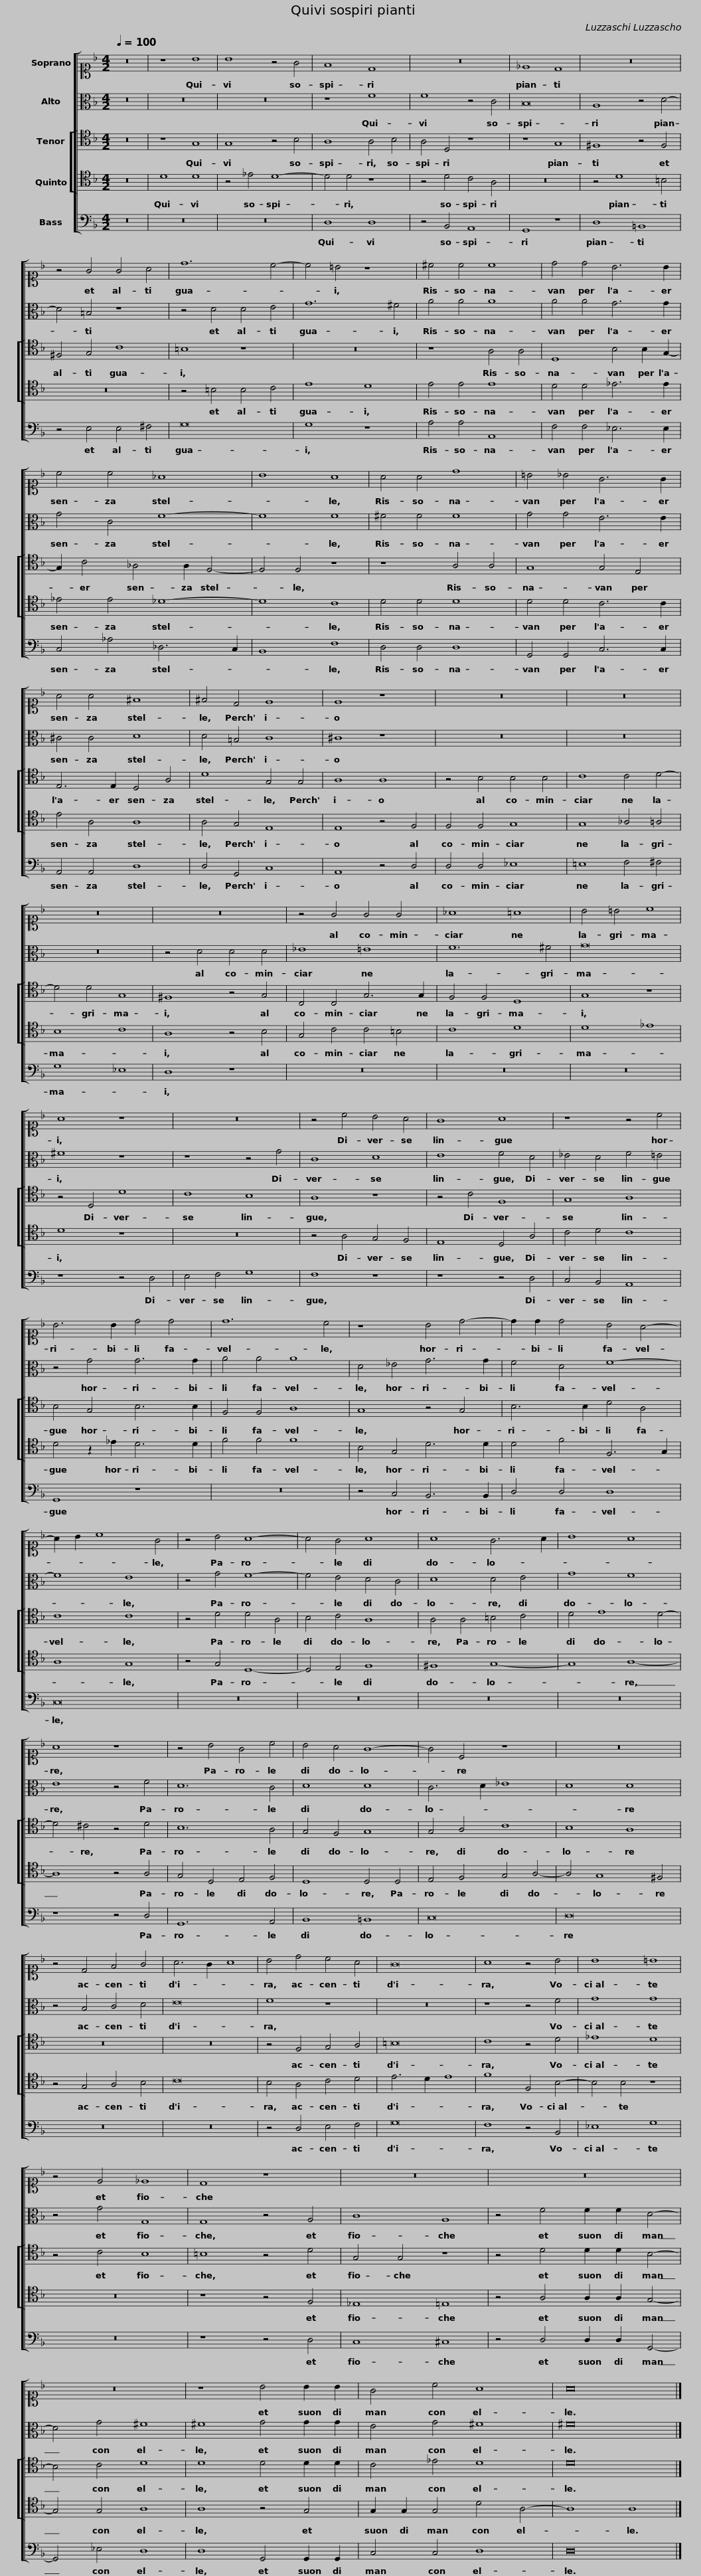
X:1
%%score [ 1 2 [ 3 4 ] 5 ]
L:1/8
Q:1/4=100
M:4/2
I:linebreak $
K:F
V:1 alto1
V:2 alto
V:3 tenor
V:4 tenor
V:5 bass
V:1
 z16 | z8 B8 | B8 z4 G4 | F8 D8 |$ z16 | %5
 _E8 D8 | z16 | z4 G4 G4 A4 |$ d12 c4- | c4 =B4 z8 | %10
 ^c4 c4 c8 | d4 d4 B6 B2 |$ c4 c4 _A8 | B8 A8 | A4 A4 d8 | %15
 =B4 _B4 G6 G2 |$ A4 A4 ^F8 | ^F4 D4 E8 | E8 z8 | z16 |$ %20
 z16 | z16 | z16 | z4 G4 G4 G4 |$ _A8 =A8 | %25
 B4 =B4 c8 | A8 z8 | z16 |$ z4 c4 B4 A4 | G8 A8 | %30
 z8 z4 c4 | B6 B2 d4 d4 |$ d12 c4 | z8 B4 d4- | d2 d2 d4 B4 A4- | %35
 A2 B2 c8 G4 |$ z4 B4 A8- | A4 G4 A8 | A8 G6 A2 | B8 A8 |$ %40
 A8 z8 | z4 B4 G4 c4 | B4 A4 G8- | G4 C4 z8 |$ z16 | %45
 z4 D4 F4 G4 | A6 G2 A8 | B4 d4 c4 A4 |$ G16 | A8 z4 B4 | %50
 B8 =B8 | z4 E4 _E8 |$ D8 z8 | z16 | z16 | %55
 z16 |$ z8 B4 B2 B2 | G4 c4 A8 | A16 |] %59
V:2
 z16 | z16 | z16 | z8 F8 |$ F8 z4 C4 | %5
 B,16 | A,8 z4 D4- | D4 =B,4 z8 |$ z4 D4 D4 E4 | G12 ^F4 | %10
 A4 A4 A8 | A4 A4 G6 G2 |$ G4 C4 F8- | F8 F8 | ^F4 F4 F8 | %15
 G4 G4 E6 E2 |$ ^C4 C4 D8 | D4 =B,4 C8 | ^C8 z8 | z16 |$ %20
 z16 | z16 | z4 D4 D4 D4 | _E8 =E8 |$ F12 ^F4 | %25
 G16 | ^F8 z8 | z8 z4 G4 |$ C8 D8 | E8 F4 D4 | %30
 _E4 D4 F4 =E4 | z4 G4 G6 G2 |$ A4 A4 A8 | D4 _E4 G6 G2 | F4 D4 F8- | %35
 F8 E8 |$ z4 G4 F8- | F4 E4 D4 C4 | D8 D4 E4 | G8 F8 |$ %40
 E8 z4 F4 | D12 C4 | D8 D8 | C6 D2 _E8 |$ D8 D8 | %45
 z4 B,4 C4 D4 | E16 | F8 z8 |$ z16 | z8 z4 F4 | %50
 G8 G8 | z4 G4 G,8 |$ G,8 z4 A,4 | C8 A,8 | z4 F4 F2 F2 D4- | %55
 D4 G4 ^F8 |$ ^F8 G4 G2 G2 | E4 G4 ^F8 | ^F16 |] %59
V:3
 z16 | z8 G,8 | G,8 z4 B,4 | A,8 A,4 B,4 |$ A,4 D,4 z8 | %5
 z8 G,8 | ^F,8 z4 F,4 | ^F,4 G,4 C8 |$ =B,8 z8 | z16 | %10
 z8 A,4 A,4 | D,8 B,4 B,2 G,2- |$ G,2 C4 _A,4 A,2 F,4- | F,4 F,4 z8 | z8 A,4 A,4 | %15
 G,8 G,4 E,4 |$ E,6 E,2 D,4 A,4 | D8 G,4 G,4 | A,8 A,8 | z4 B,4 B,4 B,4 |$ %20
 C8 C4 D4- | D4 D4 G,8 | ^F,8 z4 G,4 | C,4 C,4 G,6 G,2 |$ F,4 F,4 D,8 | %25
 G,8 z8 | z4 D,4 D8 | C8 B,8 |$ A,8 z8 | z4 C4 F,8 | %30
 G,8 A,8 | B,4 G,4 B,6 B,2 |$ F,4 F,4 A,8 | G,8 z4 G,4 | B,6 B,2 D4 A,4 | %35
 C8 C8 |$ z4 D4 D4 A,4 | B,4 C4 A,8 | A,4 A,4 =B,4 C4 | D4 E8 D4- |$ %40
 D4 ^C4 z4 D4 | B,12 A,4 | G,4 F,4 G,8 | G,4 A,4 C8 |$ B,8 A,8 | %45
 z16 | z16 | z4 F,4 G,4 A,4 |$ =B,16 | C8 z4 D4 | %50
 _E8 D8 | z4 C4 B,8 |$ =B,8 z4 D4 | G,4 G,4 z8 | z4 D4 D2 D2 B,4- | %55
 B,4 C4 D8 |$ D8 D4 D2 D2 | C4 _E4 D8 | D16 |] %59
V:4
 z16 | D8 D8 | z4 _E4 D8- | D4 D4 z8 |$ z4 D4 C4 A,4 | %5
 z16 | z4 D8 =B,4 | z16 |$ z4 =B,4 B,4 C4 | E8 D8 | %10
 E4 E4 E8 | D4 D4 _E6 E2 |$ _E4 E4 _D8- | D8 C8 | D4 D4 D8 | %15
 D4 D4 C6 C2 |$ E4 A,4 A,8 | A,4 G,4 E,8 | E,8 z4 F,4 | F,4 F,4 G,8 |$ %20
 G,8 _A,4 =A,4 | B,8 C8 | A,8 z4 B,4 | G,4 C4 C4 =B,4 |$ C8 D8 | %25
 D8 _E8 | D8 z8 | z16 |$ z4 A,4 G,4 F,4 | E,8 D,4 A,4 | %30
 C4 D4 C8 | D4 z2 _E2 D6 D2 |$ F4 F4 F8 | B,4 G,4 D6 D2 | D4 F4 F,6 G,2 | %35
 A,8 G,8 |$ z4 G,4 D,8- | D,4 E,4 F,8 | ^F,8 G,8- | G,8 A,8- |$ %40
 A,8 z4 A,4 | G,4 D,4 E,4 F,4 | D,8 D,4 D,4 | E,4 F,4 G,4 A,4- |$ A,4 G,8 ^F,4 | %45
 z4 G,4 A,4 B,4 | C16 | B,4 A,4 C4 D4 |$ E6 D2 E8 | F8 F,4 B,4- | %50
 B,4 B,4 z8 | z16 |$ z8 z4 F,4 | _E,8 =E,8 | z4 A,4 A,2 A,2 G,4- | %55
 G,4 G,4 A,8 |$ A,8 z4 G,4 | G,2 G,2 G,4 D4 A,4- | A,8 A,8 |] %59
V:5
 z16 | z16 | z16 | D,8 D,8 |$ z4 B,,4 A,,8 | %5
 G,,8 z8 | D,8 =B,,8 | z4 E,4 E,4 ^F,4 |$ G,16 | G,8 z8 | %10
 A,4 A,4 A,,8 | F,4 F,4 _E,6 E,2 |$ C,4 _A,4 _D,6 C,2 | B,,8 F,8 | D,4 D,4 D,8 | %15
 G,,4 G,,4 C,6 C,2 |$ A,,4 A,,4 D,8 | D,4 G,,4 C,8 | A,,8 z4 D,4 | D,4 D,4 _E,8 |$ %20
 !courtesy!=E,8 F,4 ^F,4 | G,8 _E,8 | D,8 z8 | z16 |$ z16 | %25
 z16 | z8 z4 D,4 | E,4 F,4 G,8 |$ F,8 z8 | z8 z4 D,4 | %30
 C,4 B,,4 A,,8 | G,,8 z8 |$ z16 | z4 C,4 B,,6 B,,2 | D,4 D,4 D,8 | %35
 C,16 |$ z16 | z16 | z16 | z16 |$ %40
 z8 z4 D,4 | G,,12 A,,4 | B,,8 =B,,8 | C,16 |$ D,16 | %45
 z16 | z16 | z4 D,4 E,4 F,4 |$ G,16 | F,8 z4 B,,4 | %50
 _E,8 G,8 | z16 |$ z8 z4 D,4 | C,8 ^C,8 | z4 D,4 D,2 D,2 G,,4- | %55
 G,,4 _E,4 D,8 |$ D,8 G,,4 G,,2 G,,2 | C,4 C,4 D,8 | D,16 |] %59
